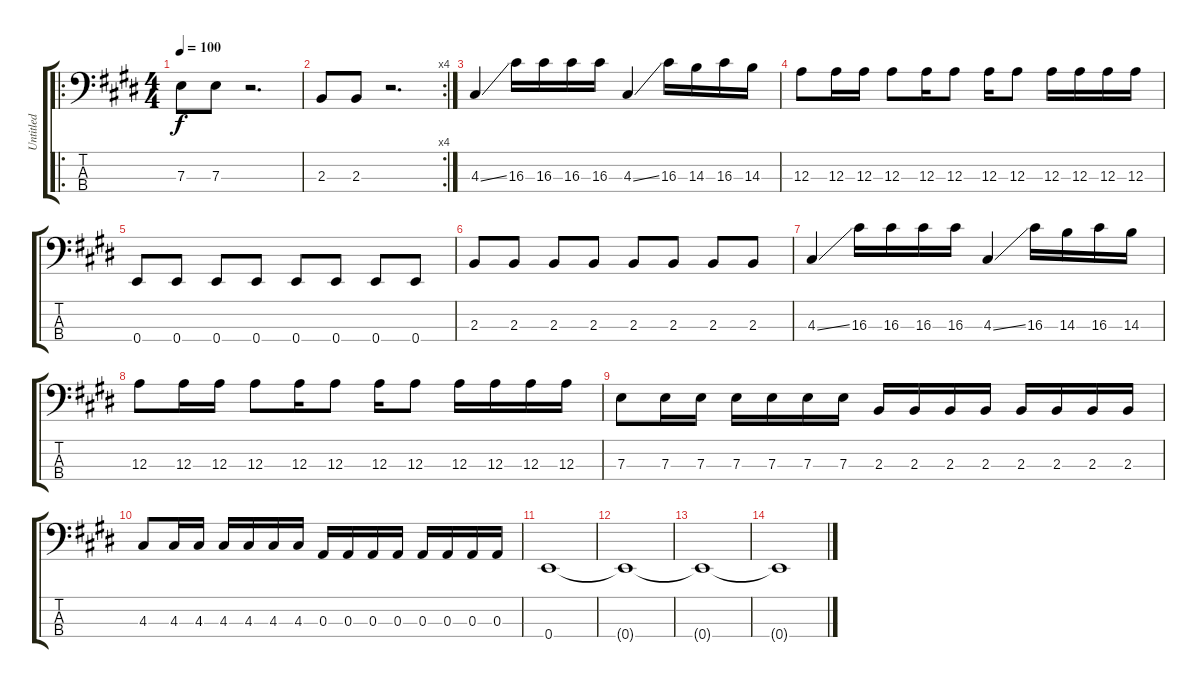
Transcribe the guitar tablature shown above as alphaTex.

\track ("Untitled" "Untitled") {instrument electricbassfinger}
\staff {score tabs}
\tuning (G2 D2 A1 E1) {hide}
\ro
\ts (4 4)
\tempo 100
\clef f4
\ks e
7.3.8{dy f} 7.3.8 r.2{d} |
\rc 4
\ks c#minor
2.3.8 2.3.8 r.2{d} |
\ks e
4.3{ss}.4 16.3.16 16.3.16 16.3.16 16.3.16 4.3{ss}.4 16.3.16 14.3.16 16.3.16 14.3.16 |
\ks c#minor
12.3.8 12.3.16 12.3.16 12.3.8 12.3.16 12.3.8 12.3.16 12.3.8 12.3.16 12.3.16 12.3.16 12.3.16 |
0.4.8 0.4.8 0.4.8 0.4.8 0.4.8 0.4.8 0.4.8 0.4.8 |
2.3.8 2.3.8 2.3.8 2.3.8 2.3.8 2.3.8 2.3.8 2.3.8 |
4.3{ss}.4 16.3.16 16.3.16 16.3.16 16.3.16 4.3{ss}.4 16.3.16 14.3.16 16.3.16 14.3.16 |
12.3.8 12.3.16 12.3.16 12.3.8 12.3.16 12.3.8 12.3.16 12.3.8 12.3.16 12.3.16 12.3.16 12.3.16 |
7.3.8 7.3.16 7.3.16 7.3.16 7.3.16 7.3.16 7.3.16 2.3.16 2.3.16 2.3.16 2.3.16 2.3.16 2.3.16 2.3.16 2.3.16 |
4.3.8 4.3.16 4.3.16 4.3.16 4.3.16 4.3.16 4.3.16 0.3.16 0.3.16 0.3.16 0.3.16 0.3.16 0.3.16 0.3.16 0.3.16 |
0.4.1 |
0.4{t}.1 |
0.4{t}.1 |
0.4{t}.1
